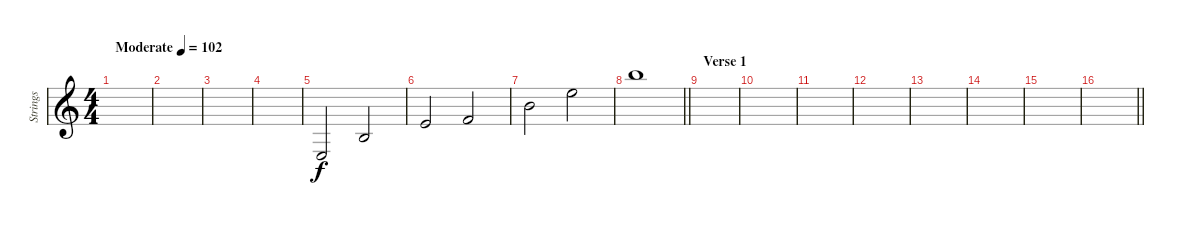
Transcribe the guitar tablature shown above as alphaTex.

\track ("Strings" "Strings") {instrument stringensemble1}
\staff {score}
\tuning (E4 B3 G3 D3 A2 E2) {hide}
\ts (4 4)
\tempo (102 "Moderate")
\clef g2
\ks c
|
|
|
|
2.4.2 0.2.2 |
0.1.2 1.1.2 |
7.1.2 12.1.2 |
\barLineRight lightlight
19.1.1 |
\section ("" "Verse 1")
|
|
|
|
|
|
|
\barLineRight lightlight
